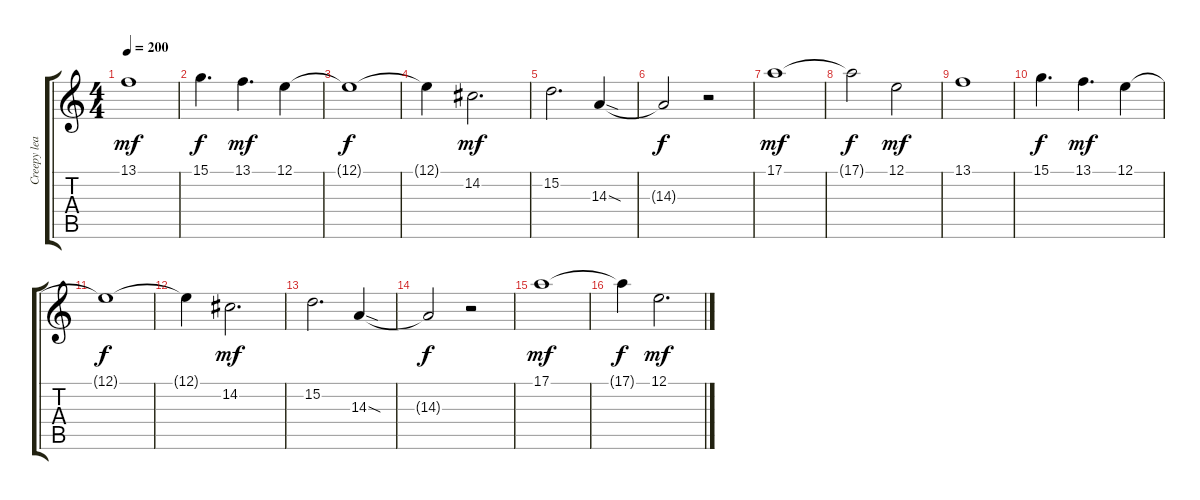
\track ("Creepy lead" "Creepy lea") {instrument fx4atmosphere}
\staff {score tabs}
\tuning (E4 B3 G3 D3 A2 E2) {hide}
\ts (4 4)
\tempo 200
\clef g2
\ks c
13.1.1{dy mf} |
15.1.4{d dy f} 13.1.4{d dy mf} 12.1.4 |
12.1{t}.1{dy f} |
12.1{t}.4 14.2.2{d dy mf} |
15.2.2{d} 14.3{sod}.4 |
14.3{t}.2{dy f} r.2 |
17.1.1{dy mf} |
17.1{t}.2{dy f} 12.1.2{dy mf} |
13.1.1 |
15.1.4{d dy f} 13.1.4{d dy mf} 12.1.4 |
12.1{t}.1{dy f} |
12.1{t}.4 14.2.2{d dy mf} |
15.2.2{d} 14.3{sod}.4 |
14.3{t}.2{dy f} r.2 |
17.1.1{dy mf} |
17.1{t}.4{dy f} 12.1.2{d dy mf}
